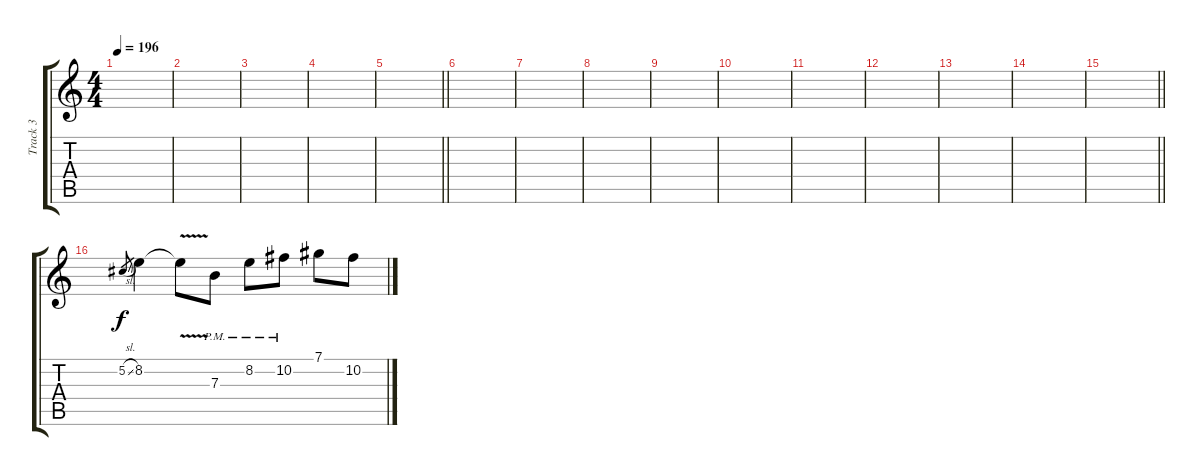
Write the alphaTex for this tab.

\track ("Track 3" "Track 3") {instrument distortionguitar}
\staff {score tabs}
\tuning (Db4 Ab3 E3 B2 Gb2 Db2) {hide}
\ts (4 4)
\tempo 196
\clef g2
\ks c
|
|
|
|
\barLineRight lightlight
|
|
|
|
|
|
|
|
|
|
\barLineRight lightlight
|
5.2{sl}.8{gr} 8.2.4 8.2{v t}.8 7.3{pm}.8 8.2{pm}.8 10.2{pm}.8 7.1.8 10.2.8
